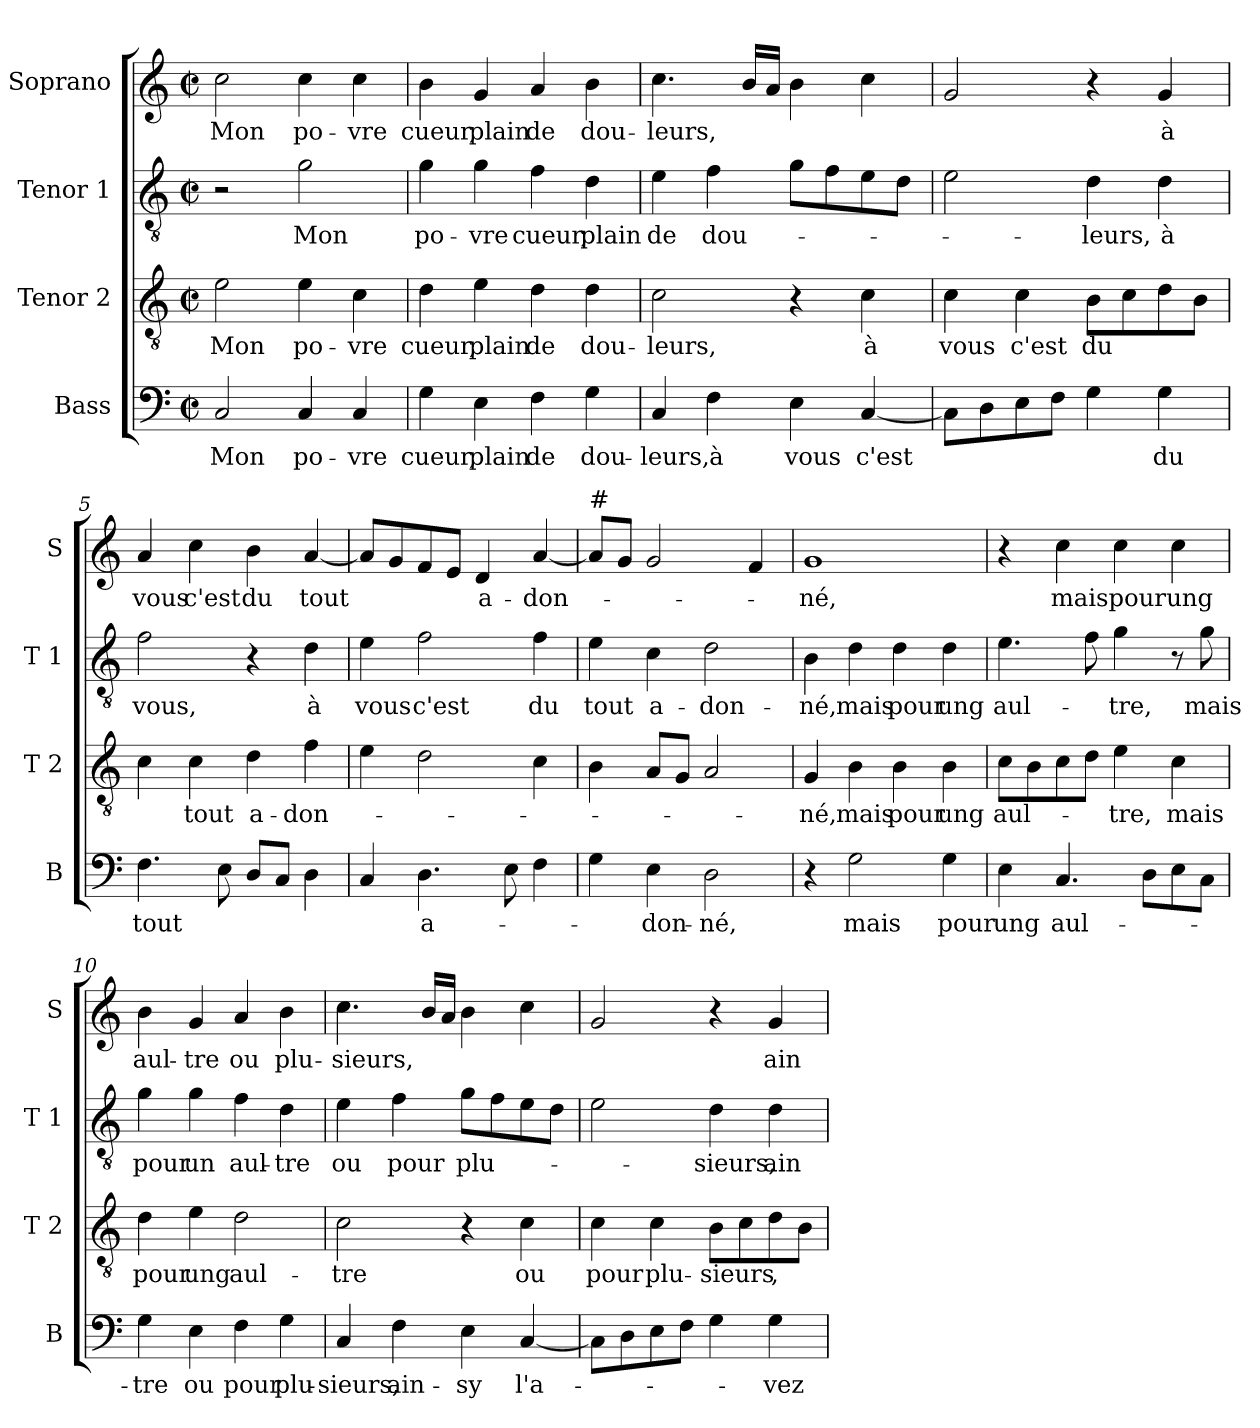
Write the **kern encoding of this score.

**kern	**text	**kern	**text	**kern	**text	**kern	**text
*part4	*part4	*part3	*part3	*part2	*part2	*part1	*part1
*staff4	*staff4	*staff3	*staff3	*staff2	*staff2	*staff1	*staff1
*I"Bass	*	*I"Tenor 2	*	*I"Tenor 1	*	*I"Soprano	*
*I'B	*	*I'T 2	*	*I'T 1	*	*I'S	*
*clefF4	*	*clefGv2	*	*clefGv2	*	*clefG2	*
*k[]	*	*k[]	*	*k[]	*	*k[]	*
*C:	*	*C:	*	*C:	*	*C:	*
*M2/2	*	*M2/2	*	*M2/2	*	*M2/2	*
*met(c|)	*	*met(c|)	*	*met(c|)	*	*met(c|)	*
=1	=1	=1	=1	=1	=1	=1	=1
!	!LO:LY:b	!	!LO:LY:b	!	!	!	!LO:LY:b
2C/	Mon	2e\	Mon	2r	.	2cc\	Mon
!	!LO:LY:b	!	!LO:LY:b	!	!LO:LY:b	!	!LO:LY:b
4C/	po-	4e\	po-	2g\	Mon	4cc\	po-
!	!LO:LY:b	!	!LO:LY:b	!	!	!	!LO:LY:b
4C/	-vre	4c\	-vre	.	.	4cc\	-vre
=2	=2	=2	=2	=2	=2	=2	=2
!	!LO:LY:b	!	!LO:LY:b	!	!LO:LY:b	!	!LO:LY:b
4G\	cueur,	4d\	cueur,	4g\	po-	4b\	cueur,
!	!LO:LY:b	!	!LO:LY:b	!	!LO:LY:b	!	!LO:LY:b
4E\	plain	4e\	plain	4g\	-vre	4g/	plain
!	!LO:LY:b	!	!LO:LY:b	!	!LO:LY:b	!	!LO:LY:b
4F\	de	4d\	de	4f\	cueur,	4a/	de
!	!LO:LY:b	!	!LO:LY:b	!	!LO:LY:b	!	!LO:LY:b
4G\	dou-	4d\	dou-	4d\	plain	4b\	dou-
=3	=3	=3	=3	=3	=3	=3	=3
!	!LO:LY:b	!	!LO:LY:b	!	!LO:LY:b	!	!LO:LY:b
4C/	-leurs,	2c\	-leurs,	4e\	de	4.cc\	-leurs,
!	!LO:LY:b	!	!	!	!LO:LY:b	!	!
4F\	à	.	.	4f\	dou-	.	.
.	.	.	.	.	.	16b/LL	.
.	.	.	.	.	.	16a/JJ	.
!	!LO:LY:b	!	!	!	!	!	!
4E\	vous	4r	.	8g\L	.	4b\	.
.	.	.	.	8f\	.	.	.
!	!LO:LY:b	!	!LO:LY:b	!	!	!	!
[4C/	c'est	4c\	à	8e\	.	4cc\	.
.	.	.	.	8d\J	.	.	.
=4	=4	=4	=4	=4	=4	=4	=4
!	!	!	!LO:LY:b	!	!	!	!
8C\L]	.	4c\	vous	2e\	.	2g/	.
8D\	.	.	.	.	.	.	.
!	!	!	!LO:LY:b	!	!	!	!
8E\	.	4c\	c'est	.	.	.	.
8F\J	.	.	.	.	.	.	.
!	!	!	!LO:LY:b	!	!LO:LY:b	!	!
4G\	.	8B\L	du	4d\	-leurs,	4r	.
.	.	8c\	.	.	.	.	.
!	!LO:LY:b	!	!	!	!LO:LY:b	!	!LO:LY:b
4G\	du	8d\	.	4d\	à	4g/	à
.	.	8B\J	.	.	.	.	.
=5	=5	=5	=5	=5	=5	=5	=5
!	!LO:LY:b	!	!	!	!LO:LY:b	!	!LO:LY:b
4.F\	tout	4c\	.	2f\	vous,	4a/	vous
!	!	!	!LO:LY:b	!	!	!	!LO:LY:b
.	.	4c\	tout	.	.	4cc\	c'est
8E\	.	.	.	.	.	.	.
!	!	!	!LO:LY:b	!	!	!	!LO:LY:b
8D/L	.	4d\	a-	4r	.	4b\	du
8C/J	.	.	.	.	.	.	.
!	!	!	!LO:LY:b	!	!LO:LY:b	!	!LO:LY:b
4D\	.	4f\	-don-	4d\	à	[4a/	tout
!!LO:LB:g=z
=6	=6	=6	=6	=6	=6	=6	=6
!	!	!	!	!	!LO:LY:b	!	!
4C/	.	4e\	.	4e\	vous	8a/L]	.
.	.	.	.	.	.	8g/	.
!	!LO:LY:b	!	!	!	!LO:LY:b	!	!
4.D\	a-	2d\	.	2f\	c'est	8f/	.
.	.	.	.	.	.	8e/J	.
!	!	!	!	!	!	!	!LO:LY:b
.	.	.	.	.	.	4d/	a-
8E\	.	.	.	.	.	.	.
!	!	!	!	!	!LO:LY:b	!	!LO:LY:b
4F\	.	4c\	.	4f\	du	[4a/	-don-
=7	=7	=7	=7	=7	=7	=7	=7
!	!	!	!	!	!	!LO:TX:a:t=#	!
!	!	!	!	!	!LO:LY:b	!	!
4G\	.	4B\	.	4e\	tout	8a/L]	.
.	.	.	.	.	.	8g/J	.
!	!LO:LY:b	!	!	!	!LO:LY:b	!	!
4E\	-don-	8A/L	.	4c\	a-	2g/	.
.	.	8G/J	.	.	.	.	.
!	!LO:LY:b	!	!	!	!LO:LY:b	!	!
2D\	-né,	2A/	.	2d\	-don-	.	.
.	.	.	.	.	.	4f/	.
=8	=8	=8	=8	=8	=8	=8	=8
!	!	!	!LO:LY:b	!	!LO:LY:b	!	!LO:LY:b
4r	.	4G/	-né,	4B\	-né,	1g	-né,
!	!LO:LY:b	!	!LO:LY:b	!	!LO:LY:b	!	!
2G\	mais	4B\	mais	4d\	mais	.	.
!	!	!	!LO:LY:b	!	!LO:LY:b	!	!
.	.	4B\	pour	4d\	pour	.	.
!	!LO:LY:b	!	!LO:LY:b	!	!LO:LY:b	!	!
4G\	pour	4B\	ung	4d\	ung	.	.
=9	=9	=9	=9	=9	=9	=9	=9
!	!LO:LY:b	!	!LO:LY:b	!	!LO:LY:b	!	!
4E\	ung	8c\L	aul-	4.e\	aul-	4r	.
.	.	8B\	.	.	.	.	.
!	!LO:LY:b	!	!	!	!	!	!LO:LY:b
4.C/	aul-	8c\	.	.	.	4cc\	mais
.	.	8d\J	.	8f\	.	.	.
!	!	!	!LO:LY:b	!	!LO:LY:b	!	!LO:LY:b
.	.	4e\	-tre,	4g\	-tre,	4cc\	pour
8D\L	.	.	.	.	.	.	.
!	!	!	!LO:LY:b	!	!	!	!LO:LY:b
8E\	.	4c\	mais	8r	.	4cc\	ung
!	!	!	!	!	!LO:LY:b	!	!
8C\J	.	.	.	8g\	mais	.	.
=10	=10	=10	=10	=10	=10	=10	=10
!	!LO:LY:b	!	!LO:LY:b	!	!LO:LY:b	!	!LO:LY:b
4G\	-tre	4d\	pour	4g\	pour	4b\	aul-
!	!LO:LY:b	!	!LO:LY:b	!	!LO:LY:b	!	!LO:LY:b
4E\	ou	4e\	ung	4g\	un	4g/	-tre
!	!LO:LY:b	!	!LO:LY:b	!	!LO:LY:b	!	!LO:LY:b
4F\	pour	2d\	aul-	4f\	aul-	4a/	ou
!	!LO:LY:b	!	!	!	!LO:LY:b	!	!LO:LY:b
4G\	plu-	.	.	4d\	-tre	4b\	plu-
!!LO:PB:g=z
=11	=11	=11	=11	=11	=11	=11	=11
!	!LO:LY:b	!	!LO:LY:b	!	!LO:LY:b	!	!LO:LY:b
4C/	-sieurs,	2c\	-tre	4e\	ou	4.cc\	-sieurs,
!	!LO:LY:b	!	!	!	!LO:LY:b	!	!
4F\	ain-	.	.	4f\	pour	.	.
.	.	.	.	.	.	16b/LL	.
.	.	.	.	.	.	16a/JJ	.
!	!LO:LY:b	!	!	!	!LO:LY:b	!	!
4E\	-sy	4r	.	8g\L	plu-	4b\	.
.	.	.	.	8f\	.	.	.
!	!LO:LY:b	!	!LO:LY:b	!	!	!	!
[4C/	l'a-	4c\	ou	8e\	.	4cc\	.
.	.	.	.	8d\J	.	.	.
=12	=12	=12	=12	=12	=12	=12	=12
!	!	!	!LO:LY:b	!	!	!	!
8C\L]	.	4c\	pour	2e\	.	2g/	.
8D\	.	.	.	.	.	.	.
!	!	!	!LO:LY:b	!	!	!	!
8E\	.	4c\	plu-	.	.	.	.
8F\J	.	.	.	.	.	.	.
!	!	!	!LO:LY:b	!	!LO:LY:b	!	!
4G\	.	8B\L	-sieurs	4d\	-sieurs,	4r	.
.	.	8c\	.	.	.	.	.
!	!LO:LY:b	!	!LO:LY:b	!	!LO:LY:b	!	!LO:LY:b
4G\	-vez	8d\	,	4d\	ain-	4g/	ain-
.	.	8B\J	.	.	.	.	.
=	=	=	=	=	=	=	=
*-	*-	*-	*-	*-	*-	*-	*-
